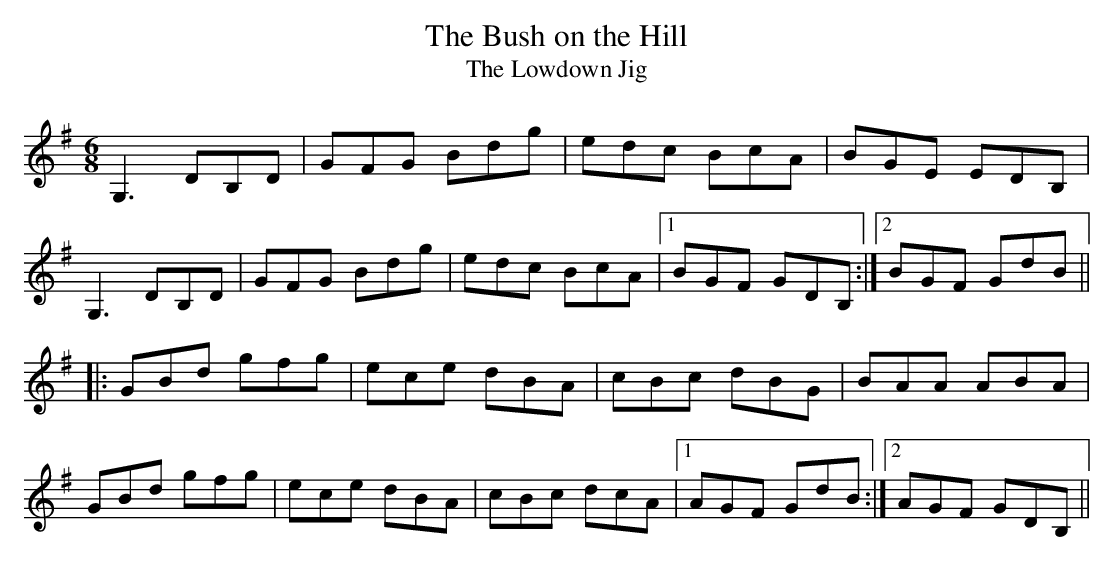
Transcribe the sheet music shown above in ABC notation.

X:1
T:Bush on the Hill, The
T:Lowdown Jig, The
M:6/8
K:G
G,3 DB,D|GFG Bdg|edc BcA|BGE EDB,|
G,3 DB,D|GFG Bdg|edc BcA|1 BGF GDB,:|2 BGF GdB||
|:GBd gfg|ece dBA|cBc dBG|BAA ABA|
GBd gfg|ece dBA|cBc dcA|1 AGF GdB:|2 AGF GDB,||
